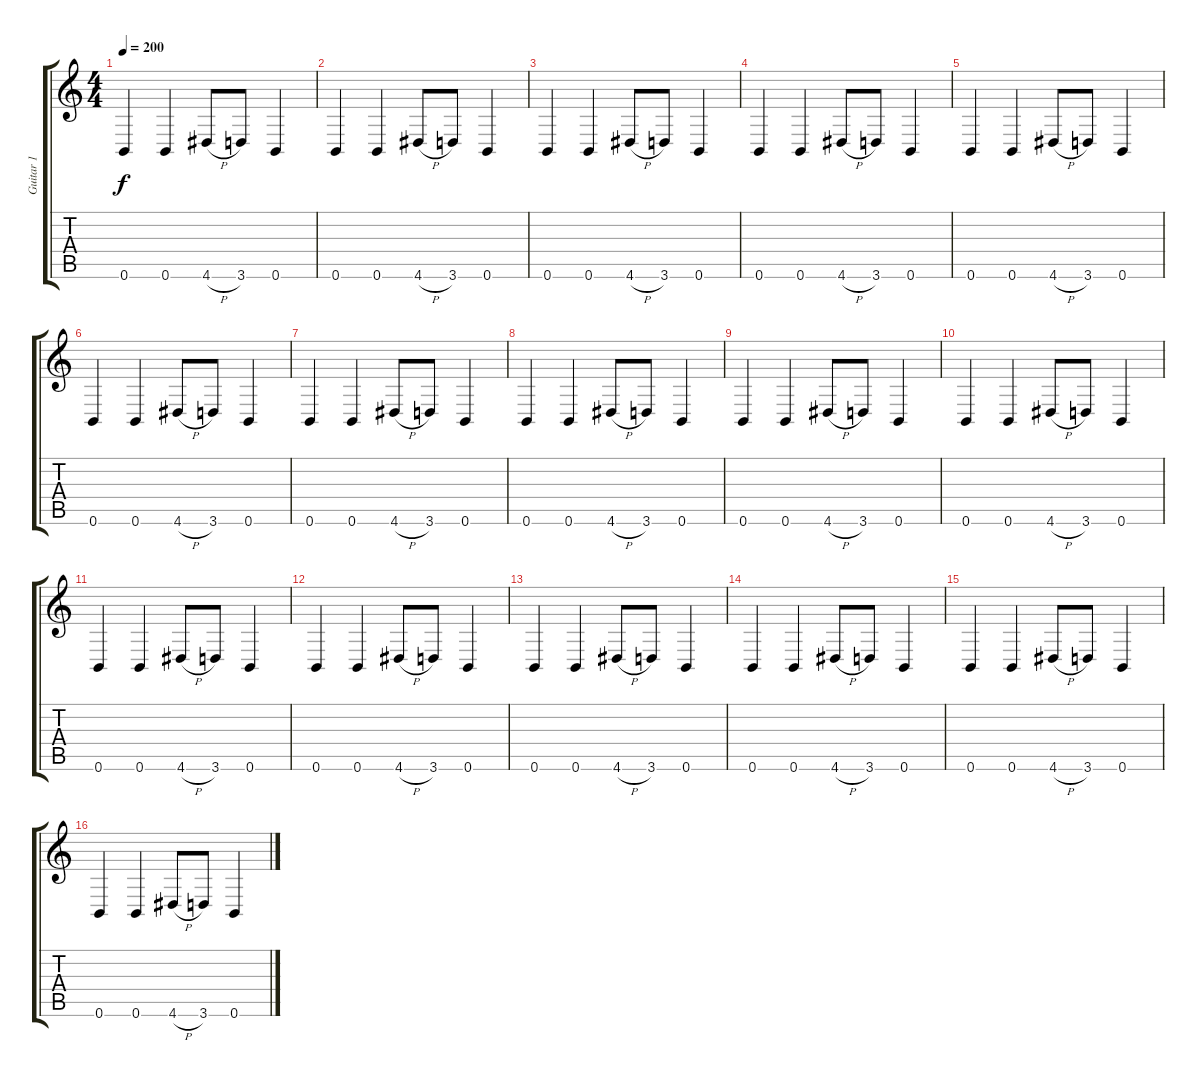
\track ("Guitar 1" "Guitar 1") {instrument distortionguitar}
\staff {score tabs}
\tuning (Db4 Ab3 E3 B2 Gb2 B1) {hide}
\ts (4 4)
\tempo 200
\clef g2
\ks c
0.6.4{dy f} 0.6.4 4.6{h}.8 3.6.8 0.6.4 |
0.6.4 0.6.4 4.6{h}.8 3.6.8 0.6.4 |
0.6.4 0.6.4 4.6{h}.8 3.6.8 0.6.4 |
0.6.4 0.6.4 4.6{h}.8 3.6.8 0.6.4 |
0.6.4 0.6.4 4.6{h}.8 3.6.8 0.6.4 |
0.6.4 0.6.4 4.6{h}.8 3.6.8 0.6.4 |
0.6.4 0.6.4 4.6{h}.8 3.6.8 0.6.4 |
0.6.4 0.6.4 4.6{h}.8 3.6.8 0.6.4 |
0.6.4 0.6.4 4.6{h}.8 3.6.8 0.6.4 |
0.6.4 0.6.4 4.6{h}.8 3.6.8 0.6.4 |
0.6.4 0.6.4 4.6{h}.8 3.6.8 0.6.4 |
0.6.4 0.6.4 4.6{h}.8 3.6.8 0.6.4 |
0.6.4 0.6.4 4.6{h}.8 3.6.8 0.6.4 |
0.6.4 0.6.4 4.6{h}.8 3.6.8 0.6.4 |
0.6.4 0.6.4 4.6{h}.8 3.6.8 0.6.4 |
0.6.4 0.6.4 4.6{h}.8 3.6.8 0.6.4
